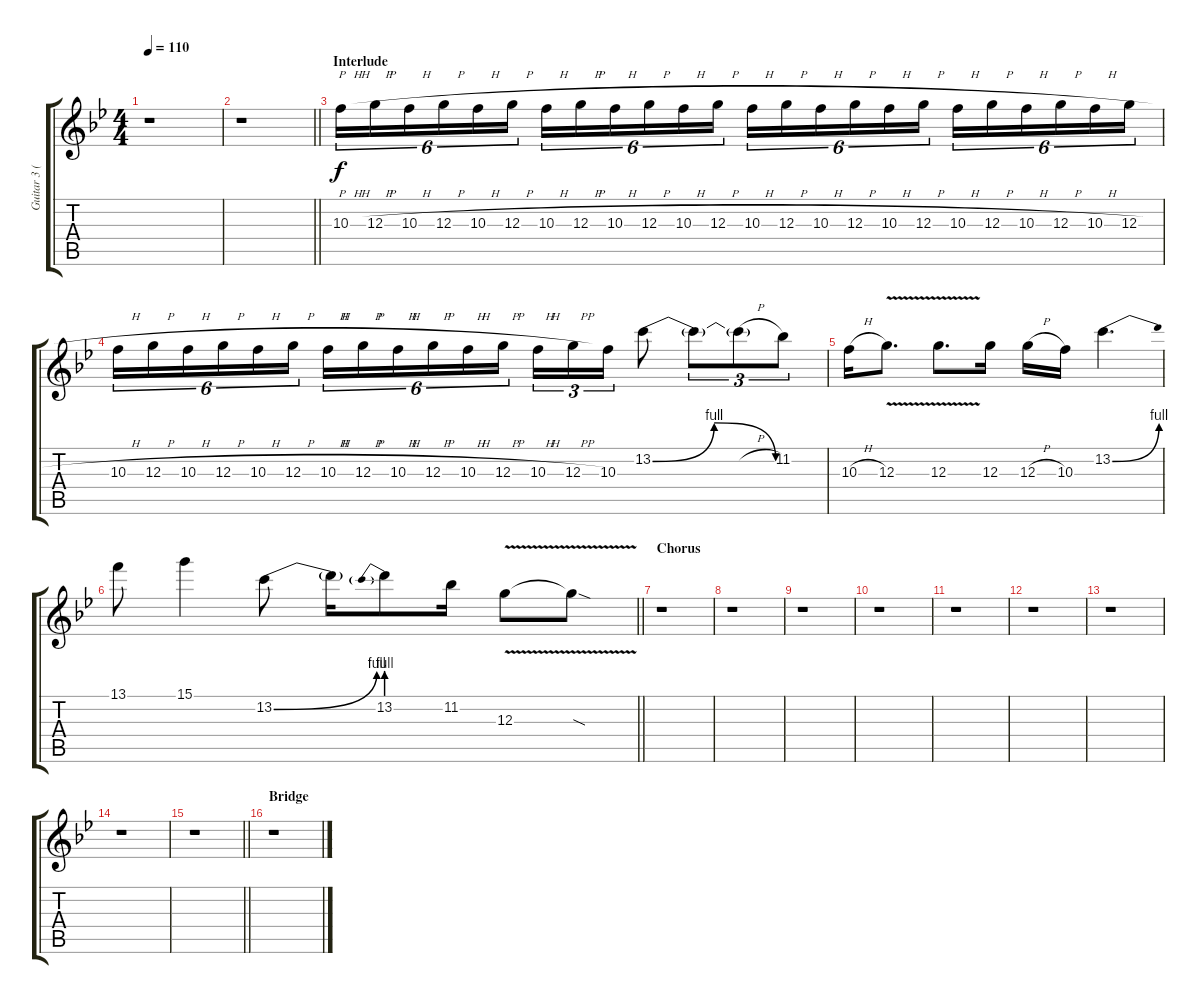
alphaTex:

\track ("Guitar 3 (dist.)" "Guitar 3 (") {instrument distortionguitar}
\staff {score tabs}
\tuning (E4 B3 G3 D3 A2 E2) {hide}
\ts (4 4)
\tempo 110
\clef g2
\ks gminor
r.1{dy f} |
\barLineRight lightlight
r.1 |
\section ("" "Interlude")
10.3{h}.16{tu (6 4)} 12.3{h}.16{tu (6 4)} 10.3{h}.16{tu (6 4)} 12.3{h}.16{tu (6 4)} 10.3{h}.16{tu (6 4)} 12.3{h}.16{tu (6 4)} 10.3{h}.16{tu (6 4)} 12.3{h}.16{tu (6 4)} 10.3{h}.16{tu (6 4)} 12.3{h}.16{tu (6 4)} 10.3{h}.16{tu (6 4)} 12.3{h}.16{tu (6 4)} 10.3{h}.16{tu (6 4)} 12.3{h}.16{tu (6 4)} 10.3{h}.16{tu (6 4)} 12.3{h}.16{tu (6 4)} 10.3{h}.16{tu (6 4)} 12.3{h}.16{tu (6 4)} 10.3{h}.16{tu (6 4)} 12.3{h}.16{tu (6 4)} 10.3{h}.16{tu (6 4)} 12.3{h}.16{tu (6 4)} 10.3{h}.16{tu (6 4)} 12.3{h}.16{tu (6 4)} |
10.3{h}.16{tu (6 4)} 12.3{h}.16{tu (6 4)} 10.3{h}.16{tu (6 4)} 12.3{h}.16{tu (6 4)} 10.3{h}.16{tu (6 4)} 12.3{h}.16{tu (6 4)} 10.3{h}.16{tu (6 4)} 12.3{h}.16{tu (6 4)} 10.3{h}.16{tu (6 4)} 12.3{h}.16{tu (6 4)} 10.3{h}.16{tu (6 4)} 12.3{h}.16{tu (6 4)} 10.3{h}.16{tu (3 2)} 12.3{h}.16{tu (3 2)} 10.3.16{tu (3 2)} 13.2{be (bendrelease 0 0 11 4 36 4 60 0)}.8 13.2{t}.8{tu (3 2)} 13.2{h t}.8{tu (3 2)} 11.2.8{tu (3 2)} |
10.3{h}.16 12.3{v}.8{d} 12.3{v}.8{d} 12.3.16 12.3{h}.16 10.3.16 13.2{be (bend 0 0 60 4)}.4{d} |
\barLineRight lightlight
13.1.8 15.1.4 13.2{be (bend 0 0 60 4)}.8 13.2{t}.16 13.2{be (prebend 0 4 60 4)}.8 11.2.16 12.3{v}.8 12.3{sod t}.8 |
\section ("" "Chorus")
r.1 |
r.1 |
r.1 |
r.1 |
r.1 |
r.1 |
r.1 |
r.1 |
\barLineRight lightlight
r.1 |
\section ("" "Bridge")
r.1
